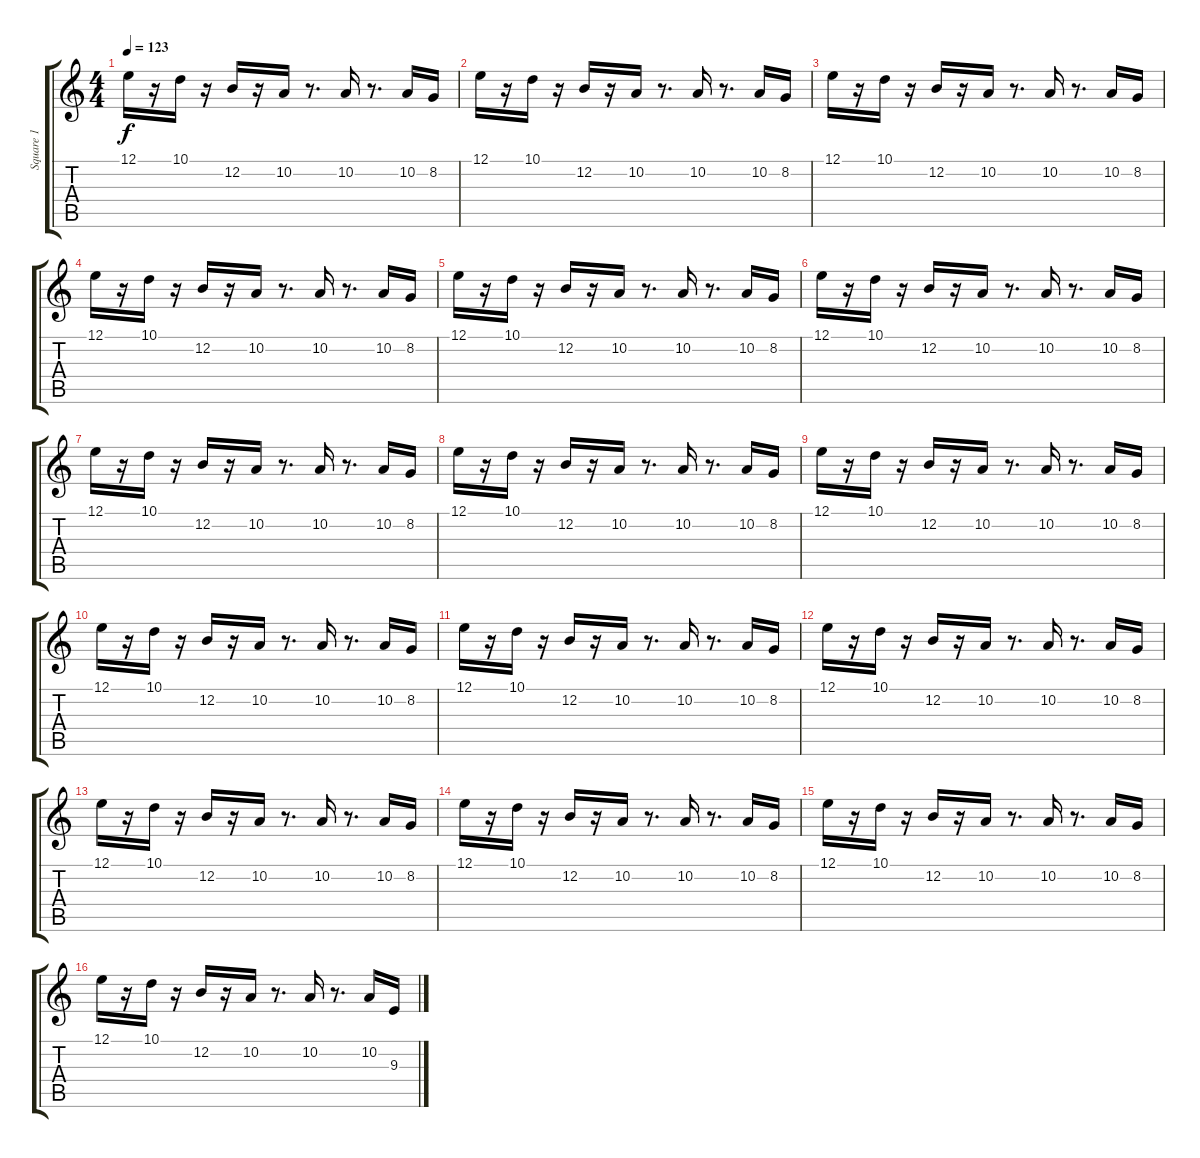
\track ("Square 1" "Square 1") {instrument lead1square}
\staff {score tabs}
\tuning (E4 B3 G3 D3 A2 E2) {hide}
\ts (4 4)
\tempo 123
\clef g2
\ks c
12.1.16{dy f instrument lead1square} r.16 10.1.16 r.16 12.2.16 r.16 10.2.16 r.8{d} 10.2.16 r.8{d} 10.2.16 8.2.16 |
12.1.16{volume 5 balance 8} r.16 10.1.16 r.16 12.2.16 r.16 10.2.16 r.8{d} 10.2.16 r.8{d} 10.2.16 8.2.16 |
12.1.16{volume 5 balance 8} r.16 10.1.16 r.16 12.2.16 r.16 10.2.16 r.8{d} 10.2.16 r.8{d} 10.2.16 8.2.16 |
12.1.16{volume 6 balance 8} r.16 10.1.16 r.16 12.2.16 r.16 10.2.16 r.8{d} 10.2.16 r.8{d} 10.2.16 8.2.16 |
12.1.16{volume 6 balance 8} r.16 10.1.16 r.16 12.2.16 r.16 10.2.16 r.8{d} 10.2.16 r.8{d} 10.2.16 8.2.16 |
12.1.16{volume 6 balance 8} r.16 10.1.16 r.16 12.2.16 r.16 10.2.16 r.8{d} 10.2.16 r.8{d} 10.2.16 8.2.16 |
12.1.16{volume 6 balance 8} r.16 10.1.16 r.16 12.2.16 r.16 10.2.16 r.8{d} 10.2.16 r.8{d} 10.2.16 8.2.16 |
12.1.16{volume 7 balance 8} r.16 10.1.16 r.16 12.2.16 r.16 10.2.16 r.8{d} 10.2.16 r.8{d} 10.2.16 8.2.16 |
12.1.16{volume 8 balance 8} r.16 10.1.16 r.16 12.2.16 r.16 10.2.16 r.8{d} 10.2.16 r.8{d} 10.2.16 8.2.16 |
12.1.16{volume 8 balance 8} r.16 10.1.16 r.16 12.2.16 r.16 10.2.16 r.8{d} 10.2.16 r.8{d} 10.2.16 8.2.16 |
12.1.16{volume 8 balance 8} r.16 10.1.16 r.16 12.2.16 r.16 10.2.16 r.8{d} 10.2.16 r.8{d} 10.2.16 8.2.16 |
12.1.16{volume 9 balance 8} r.16 10.1.16 r.16 12.2.16 r.16 10.2.16 r.8{d} 10.2.16 r.8{d} 10.2.16 8.2.16 |
12.1.16{volume 11 balance 8} r.16 10.1.16 r.16 12.2.16 r.16 10.2.16 r.8{d} 10.2.16 r.8{d} 10.2.16 8.2.16 |
12.1.16{volume 12 balance 8} r.16 10.1.16 r.16 12.2.16 r.16 10.2.16 r.8{d} 10.2.16 r.8{d} 10.2.16 8.2.16 |
12.1.16{volume 13 balance 8} r.16 10.1.16 r.16 12.2.16 r.16 10.2.16 r.8{d} 10.2.16 r.8{d} 10.2.16 8.2.16 |
12.1.16{volume 15 balance 8} r.16 10.1.16 r.16 12.2.16 r.16 10.2.16 r.8{d} 10.2.16 r.8{d} 10.2.16 9.3.16
